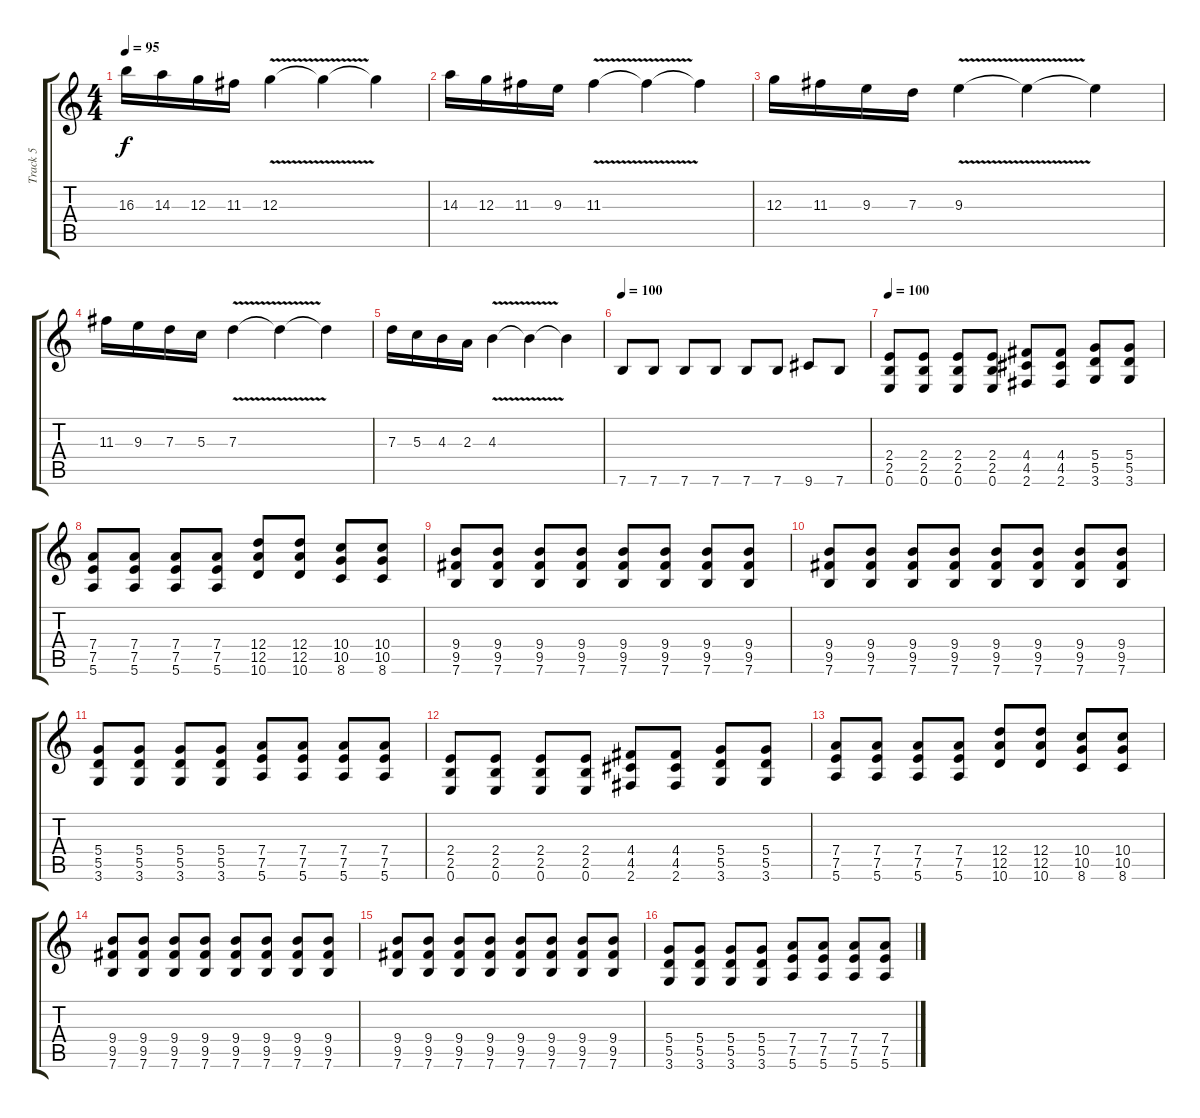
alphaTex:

\track ("Track 5" "Track 5") {instrument distortionguitar}
\staff {score tabs}
\tuning (E4 B3 G3 D3 A2 E2) {hide}
\ts (4 4)
\tempo 95
\clef g2
\ks c
16.3.16{dy f} 14.3.16 12.3.16 11.3.16 12.3{v}.4 12.3{t}.4 12.3{t}.4 |
14.3.16 12.3.16 11.3.16 9.3.16 11.3{v}.4 11.3{t}.4 11.3{t}.4 |
12.3.16 11.3.16 9.3.16 7.3.16 9.3{v}.4 9.3{t}.4 9.3{t}.4 |
11.3.16 9.3.16 7.3.16 5.3.16 7.3{v}.4 7.3{t}.4 7.3{t}.4 |
7.3.16 5.3.16 4.3.16 2.3.16 4.3{v}.4 4.3{t}.4 4.3{t}.4 |
\tempo 100
7.6.8{volume 15} 7.6.8 7.6.8 7.6.8 7.6.8 7.6.8 9.6.8 7.6.8 |
\tempo 100
(2.4 2.5 0.6).8 (2.4 2.5 0.6).8 (2.4 2.5 0.6).8 (2.4 2.5 0.6).8 (4.4 4.5 2.6).8 (4.4 4.5 2.6).8 (5.4 5.5 3.6).8 (5.4 5.5 3.6).8 |
(7.4 7.5 5.6).8 (7.4 7.5 5.6).8 (7.4 7.5 5.6).8 (7.4 7.5 5.6).8 (12.4 12.5 10.6).8 (12.4 12.5 10.6).8 (10.4 10.5 8.6).8 (10.4 10.5 8.6).8 |
(9.4 9.5 7.6).8 (9.4 9.5 7.6).8 (9.4 9.5 7.6).8 (9.4 9.5 7.6).8 (9.4 9.5 7.6).8 (9.4 9.5 7.6).8 (9.4 9.5 7.6).8 (9.4 9.5 7.6).8 |
(9.4 9.5 7.6).8 (9.4 9.5 7.6).8 (9.4 9.5 7.6).8 (9.4 9.5 7.6).8 (9.4 9.5 7.6).8 (9.4 9.5 7.6).8 (9.4 9.5 7.6).8 (9.4 9.5 7.6).8 |
(5.4 5.5 3.6).8 (5.4 5.5 3.6).8 (5.4 5.5 3.6).8 (5.4 5.5 3.6).8 (7.4 7.5 5.6).8 (7.4 7.5 5.6).8 (7.4 7.5 5.6).8 (7.4 7.5 5.6).8 |
(2.4 2.5 0.6).8{volume 12} (2.4 2.5 0.6).8 (2.4 2.5 0.6).8 (2.4 2.5 0.6).8 (4.4 4.5 2.6).8 (4.4 4.5 2.6).8 (5.4 5.5 3.6).8 (5.4 5.5 3.6).8 |
(7.4 7.5 5.6).8{volume 9} (7.4 7.5 5.6).8 (7.4 7.5 5.6).8 (7.4 7.5 5.6).8 (12.4 12.5 10.6).8 (12.4 12.5 10.6).8 (10.4 10.5 8.6).8 (10.4 10.5 8.6).8 |
(9.4 9.5 7.6).8{volume 6} (9.4 9.5 7.6).8 (9.4 9.5 7.6).8 (9.4 9.5 7.6).8 (9.4 9.5 7.6).8 (9.4 9.5 7.6).8 (9.4 9.5 7.6).8 (9.4 9.5 7.6).8 |
(9.4 9.5 7.6).8{volume 4} (9.4 9.5 7.6).8 (9.4 9.5 7.6).8 (9.4 9.5 7.6).8 (9.4 9.5 7.6).8 (9.4 9.5 7.6).8 (9.4 9.5 7.6).8 (9.4 9.5 7.6).8 |
(5.4 5.5 3.6).8{volume 0} (5.4 5.5 3.6).8 (5.4 5.5 3.6).8 (5.4 5.5 3.6).8 (7.4 7.5 5.6).8 (7.4 7.5 5.6).8 (7.4 7.5 5.6).8 (7.4 7.5 5.6).8
